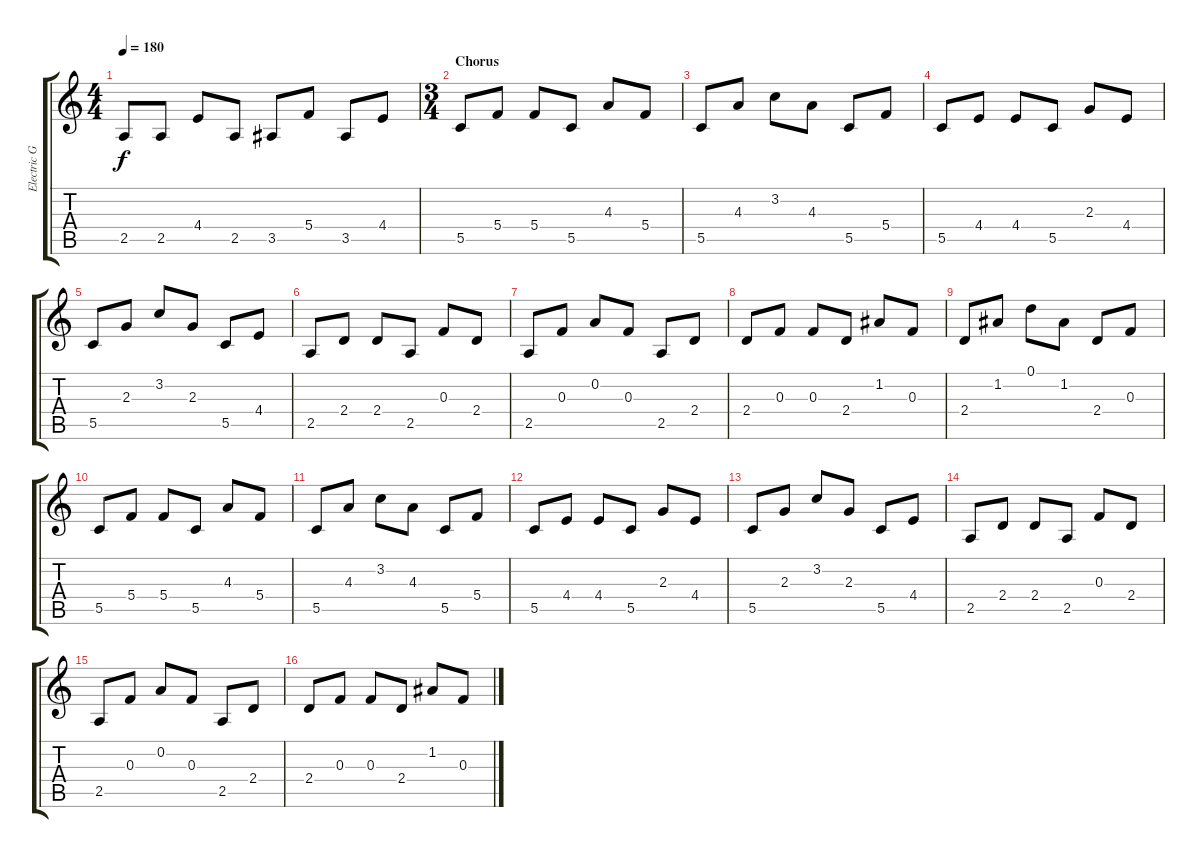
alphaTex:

\track ("Electric Guitar 2" "Electric G") {instrument distortionguitar}
\staff {score tabs}
\tuning (D4 A3 F3 C3 G2 D2) {hide}
\ts (4 4)
\tempo 180
\clef g2
\ks c
2.5.8{dy f} 2.5.8 4.4.8 2.5.8 3.5.8 5.4.8 3.5.8 4.4.8 |
\ts (3 4)
\section ("" "Chorus")
5.5.8 5.4.8 5.4.8 5.5.8 4.3.8 5.4.8 |
5.5.8 4.3.8 3.2.8 4.3.8 5.5.8 5.4.8 |
5.5.8 4.4.8 4.4.8 5.5.8 2.3.8 4.4.8 |
5.5.8 2.3.8 3.2.8 2.3.8 5.5.8 4.4.8 |
2.5.8 2.4.8 2.4.8 2.5.8 0.3.8 2.4.8 |
2.5.8 0.3.8 0.2.8 0.3.8 2.5.8 2.4.8 |
2.4.8 0.3.8 0.3.8 2.4.8 1.2.8 0.3.8 |
2.4.8 1.2.8 0.1.8 1.2.8 2.4.8 0.3.8 |
5.5.8 5.4.8 5.4.8 5.5.8 4.3.8 5.4.8 |
5.5.8 4.3.8 3.2.8 4.3.8 5.5.8 5.4.8 |
5.5.8 4.4.8 4.4.8 5.5.8 2.3.8 4.4.8 |
5.5.8 2.3.8 3.2.8 2.3.8 5.5.8 4.4.8 |
2.5.8 2.4.8 2.4.8 2.5.8 0.3.8 2.4.8 |
2.5.8 0.3.8 0.2.8 0.3.8 2.5.8 2.4.8 |
2.4.8 0.3.8 0.3.8 2.4.8 1.2.8 0.3.8
